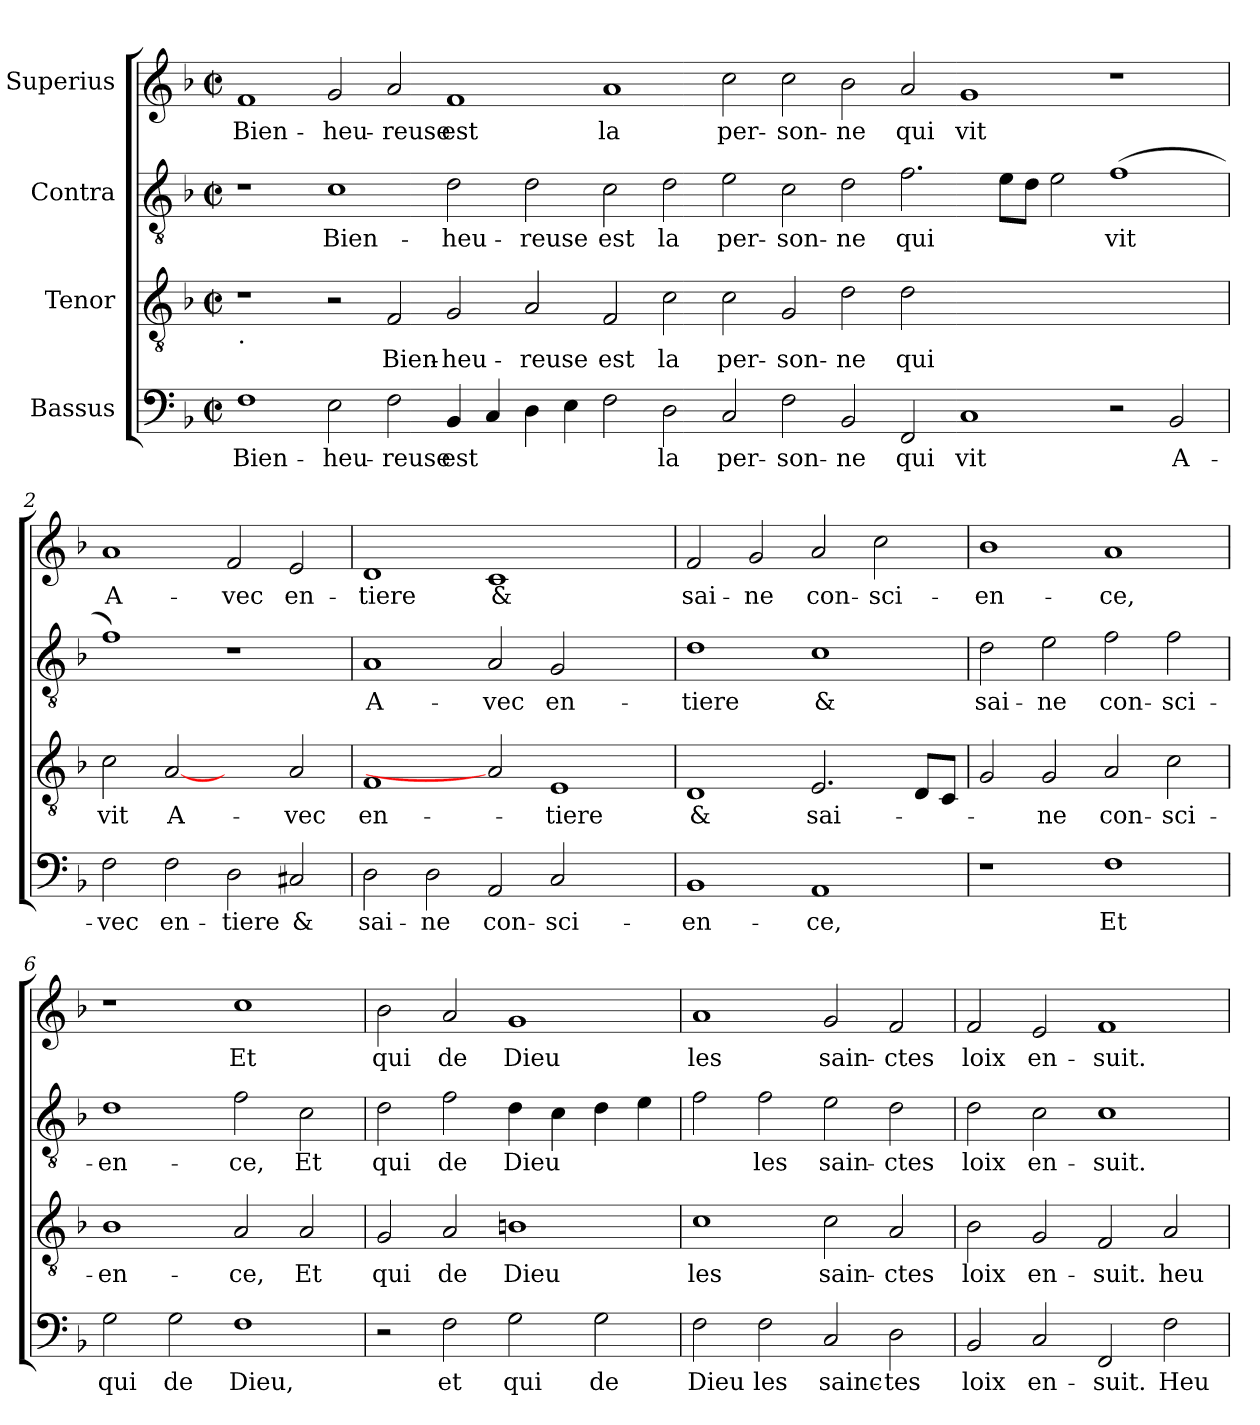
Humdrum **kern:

**kern	**text	**kern	**text	**kern	**text	**kern	**text
*part4	*part4	*part3	*part3	*part2	*part2	*part1	*part1
*staff4	*staff4	*staff3	*staff3	*staff2	*staff2	*staff1	*staff1
*I"Bassus	*	*I"Tenor	*	*I"Contra	*	*I"Superius	*
*clefF4	*	*clefGv2	*	*clefGv2	*	*clefG2	*
*k[b-]	*	*k[b-]	*	*k[b-]	*	*k[b-]	*
*F:	*	*F:	*	*F:	*	*F:	*
*M2/2	*	*M2/2	*	*M2/2	*	*M2/2	*
*met(c|)	*	*met(c|)	*	*met(c|)	*	*met(c|)	*
=1	=1	=1	=1	=1	=1	=1	=1
!	!	!LO:TX:b:t=.	!	!	!	!	!
!	!LO:LY:b	!	!	!	!	!	!LO:LY:b
1F	Bien-	1r	.	1r	.	1f	Bien-
!	!LO:LY:b	!	!	!	!LO:LY:b	!	!LO:LY:b
2E\	-heu-	2r	.	1c	Bien-	2g/	-heu-
!	!LO:LY:b:rj	!	!LO:LY:b	!	!	!	!LO:LY:b:rj
2F\	-reuse	2F/	Bien-	.	.	2a/	-reuse
!	!LO:LY:b	!	!LO:LY:b	!	!LO:LY:b	!	!LO:LY:b
4BB-/	est	2G/	-heu-	2d\	-heu-	1f	est
4C/	.	.	.	.	.	.	.
!	!	!	!LO:LY:b	!	!LO:LY:b	!	!
4D\	.	2A/	-reuse	2d\	-reuse	.	.
4E\	.	.	.	.	.	.	.
!	!	!	!LO:LY:b	!	!LO:LY:b	!	!LO:LY:b
2F\	.	2F/	est	2c\	est	1a	la
!	!LO:LY:b	!	!LO:LY:b	!	!LO:LY:b	!	!
2D\	la	2c\	la	2d\	la	.	.
!	!LO:LY:b	!	!LO:LY:b	!	!LO:LY:b	!	!LO:LY:b
2C/	per-	2c\	per-	2e\	per-	2cc\	per-
!	!LO:LY:b	!	!LO:LY:b	!	!LO:LY:b	!	!LO:LY:b
2F\	-son-	2G/	-son-	2c\	-son-	2cc\	-son-
!	!LO:LY:b	!	!LO:LY:b:rj	!	!LO:LY:b	!	!LO:LY:b
2BB-/	-ne	2d\	-ne	2d\	-ne	2b-\	-ne
!	!LO:LY:b	!	!LO:LY:b	!	!LO:LY:b	!	!LO:LY:b
2FF/	qui	2d\	qui	2.f\	qui	2a/	qui
!	!LO:LY:b	!	!	!	!	!	!LO:LY:b
1C	vit	0ryy	.	.	.	1g	vit
.	.	.	.	8e\L	.	.	.
.	.	.	.	8d\J	.	.	.
.	.	.	.	2e\	.	.	.
!	!	!	!	!	!LO:LY:b	!	!
2r	.	.	.	(>1f	vit	1r	.
!	!LO:LY:b	!	!	!	!	!	!
2BB-/	A-	.	.	.	.	.	.
!!LO:LB:g=z
=2	=2	=2	=2	=2	=2	=2	=2
!	!LO:LY:b	!	!LO:LY:b	!	!	!	!LO:LY:b
2F\	-vec	2c\	vit	1f)	.	1a	A-
!	!LO:LY:b	!	!LO:LY:b	!	!	!	!
2F\	en-	[2A	A-	.	.	.	.
!	!LO:LY:b	!	!	!	!	!	!LO:LY:b
2D\	-tiere	2ryy	.	1r	.	2f/	-vec
!	!LO:LY:b	!	!LO:LY:b	!	!	!	!LO:LY:b
2C#X/	&	2A/	-vec	.	.	2e/	en-
=3	=3	=3	=3	=3	=3	=3	=3
!	!LO:LY:b	!	!LO:LY:b	!	!LO:LY:b	!	!LO:LY:b
2D\	sai-	1F	en-	1A	A-	1d	-tiere
!	!LO:LY:b	!	!	!	!	!	!
2D\	-ne	.	.	.	.	.	.
!	!LO:LY:b	!	!	!	!LO:LY:b	!	!LO:LY:b
2AA/	con-	2A]	.	2A/	-vec	1c	&
!	!LO:LY:b:rj	!	!LO:LY:b	!	!LO:LY:b	!	!
2C/	-sci-	1E	-tiere	2G/	en-	.	.
2ryy	.	.	.	2ryy	.	2ryy	.
=4	=4	=4	=4	=4	=4	=4	=4
!	!LO:LY:b	!	!LO:LY:b	!	!LO:LY:b	!	!LO:LY:b
1BB-	-en-	1D	&	1d	-tiere	2f/	sai-
!	!	!	!	!	!	!	!LO:LY:b
.	.	.	.	.	.	2g/	-ne
!	!LO:LY:b	!	!LO:LY:b	!	!LO:LY:b	!	!LO:LY:b
1AA	-ce,	2.E/	sai-	1c	&	2a/	con-
!	!	!	!	!	!	!	!LO:LY:b:rj
.	.	.	.	.	.	2cc\	-sci-
.	.	8D/L	.	.	.	.	.
.	.	8C/J	.	.	.	.	.
=5	=5	=5	=5	=5	=5	=5	=5
!	!	!	!	!	!LO:LY:b	!	!LO:LY:b
1r	.	2G/	.	2d\	sai-	1b-	-en-
!	!	!	!LO:LY:b	!	!LO:LY:b	!	!
.	.	2G/	-ne	2e\	-ne	.	.
!	!LO:LY:b	!	!LO:LY:b	!	!LO:LY:b	!	!LO:LY:b
1F	Et	2A/	con-	2f\	con-	1a	-ce,
!	!	!	!LO:LY:b:rj	!	!LO:LY:b:rj	!	!
.	.	2c\	-sci-	2f\	-sci-	.	.
=6	=6	=6	=6	=6	=6	=6	=6
!	!LO:LY:b	!	!LO:LY:b	!	!LO:LY:b	!	!
2G\	qui	1B-	-en-	1d	-en-	1r	.
!	!LO:LY:b	!	!	!	!	!	!
2G\	de	.	.	.	.	.	.
!	!LO:LY:b	!	!LO:LY:b	!	!LO:LY:b	!	!LO:LY:b
1F	Dieu,	2A/	-ce,	2f\	-ce,	1cc	Et
!	!	!	!LO:LY:b	!	!LO:LY:b	!	!
.	.	2A/	Et	2c\	Et	.	.
!!LO:LB:g=z
=7	=7	=7	=7	=7	=7	=7	=7
!	!	!	!LO:LY:b	!	!LO:LY:b	!	!LO:LY:b
2r	.	2G/	qui	2d\	qui	2b-\	qui
!	!LO:LY:b	!	!LO:LY:b	!	!LO:LY:b	!	!LO:LY:b
2F\	et	2A/	de	2f\	de	2a/	de
!	!LO:LY:b	!	!LO:LY:b	!	!LO:LY:b	!	!LO:LY:b
2G\	qui	1Bn	Dieu	4d\	Dieu	1g	Dieu
.	.	.	.	4c\	.	.	.
!	!LO:LY:b	!	!	!	!	!	!
2G\	de	.	.	4d\	.	.	.
.	.	.	.	4e\	.	.	.
=8	=8	=8	=8	=8	=8	=8	=8
!	!LO:LY:b	!	!LO:LY:b	!	!	!	!LO:LY:b
2F\	Dieu	1c	les	2f\	.	1a	les
!	!LO:LY:b	!	!	!	!LO:LY:b	!	!
2F\	les	.	.	2f\	les	.	.
!	!LO:LY:b	!	!LO:LY:b	!	!LO:LY:b	!	!LO:LY:b
2C/	sainc-	2c\	sain-	2e\	sain-	2g/	sain-
!	!LO:LY:b:rj	!	!LO:LY:b:rj	!	!LO:LY:b:rj	!	!LO:LY:b:rj
2D\	-tes	2A/	-ctes	2d\	-ctes	2f/	-ctes
=9	=9	=9	=9	=9	=9	=9	=9
!	!LO:LY:b	!	!LO:LY:b	!	!LO:LY:b	!	!LO:LY:b
2BB-/	loix	2B-\	loix	2d\	loix	2f/	loix
!	!LO:LY:b	!	!LO:LY:b	!	!LO:LY:b	!	!LO:LY:b
2C/	en-	2G/	en-	2c\	en-	2e/	en-
!	!LO:LY:b	!	!LO:LY:b	!	!LO:LY:b	!	!LO:LY:b
2FF/	-suit.	2F/	-suit.	1c	-suit.	1f	-suit.
!	!LO:LY:b	!	!LO:LY:b	!	!	!	!
2F\	Heu-	2A/	heu-	.	.	.	.
=	=	=	=	=	=	=	=
*-	*-	*-	*-	*-	*-	*-	*-
